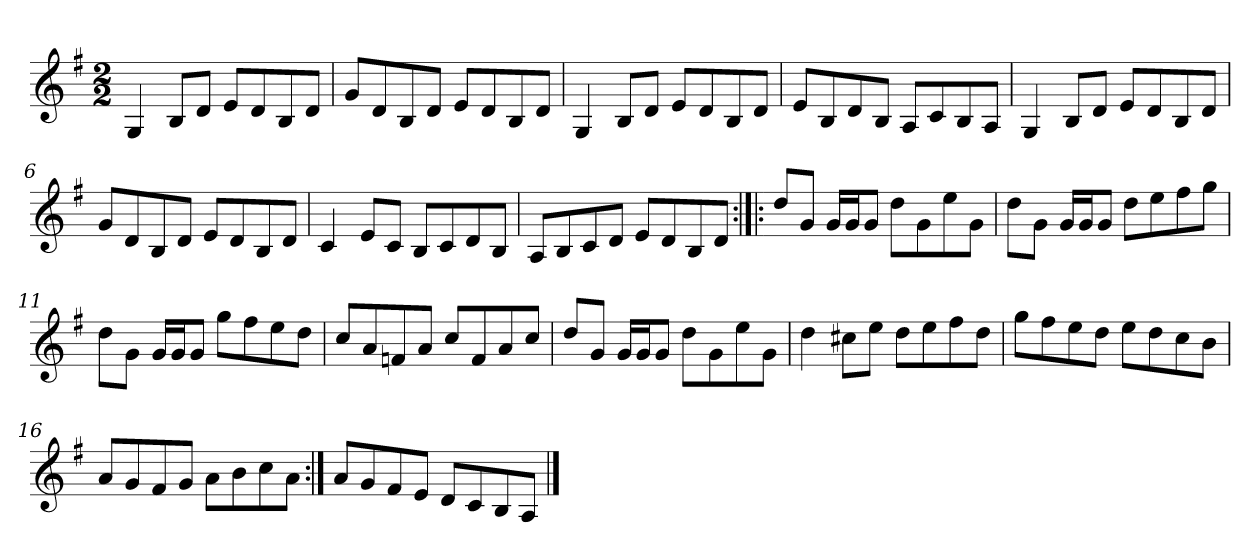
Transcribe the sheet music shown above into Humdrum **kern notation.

**kern
*part1
*staff1
*clefG2
*k[f#]
*G:
*M2/2
*MM167
=1
4G/
8B/L
8d/J
8e/L
8d/
8B/
8d/J
=2
8g/L
8d/
8B/
8d/J
8e/L
8d/
8B/
8d/J
=3
4G/
8B/L
8d/J
8e/L
8d/
8B/
8d/J
=4
8e/L
8B/
8d/
8B/J
8A/L
8c/
8B/
8A/J
=5
4G/
8B/L
8d/J
8e/L
8d/
8B/
8d/J
!!LO:LB:g=z
=6
8g/L
8d/
8B/
8d/J
8e/L
8d/
8B/
8d/J
=7
4c/
8e/L
8c/J
8B/L
8c/
8d/
8B/J
=8
8A/L
8B/
8c/
8d/J
8e/L
8d/
8B/
8d/J
=9:|!|:
8dd/L
8g/J
16g/LL
16g/J
8g/J
8dd\L
8g\
8ee\
8g\J
=10
8dd\L
8g\J
16g/LL
16g/J
8g/J
8dd\L
8ee\
8ff#\
8gg\J
!!LO:LB:g=z
=11
8dd\L
8g\J
16g/LL
16g/J
8g/J
8gg\L
8ff#\
8ee\
8dd\J
=12
8cc/L
8a/
8fn/
8a/J
8cc/L
8f/
8a/
8cc/J
=13
8dd/L
8g/J
16g/LL
16g/J
8g/J
8dd\L
8g\
8ee\
8g\J
=14
4dd\
8cc#X\L
8ee\J
8dd\L
8ee\
8ff#\
8dd\J
=15
8gg\L
8ff#\
8ee\
8dd\J
8ee\L
8dd\
8cc\
8b\J
!!LO:LB:g=z
=16
8a/L
8g/
8f#/
8g/J
8a\L
8b\
8cc\
8a\J
=17:|!
8a/L
8g/
8f#/
8e/J
8d/L
8c/
8B/
8A/J
==
*-
